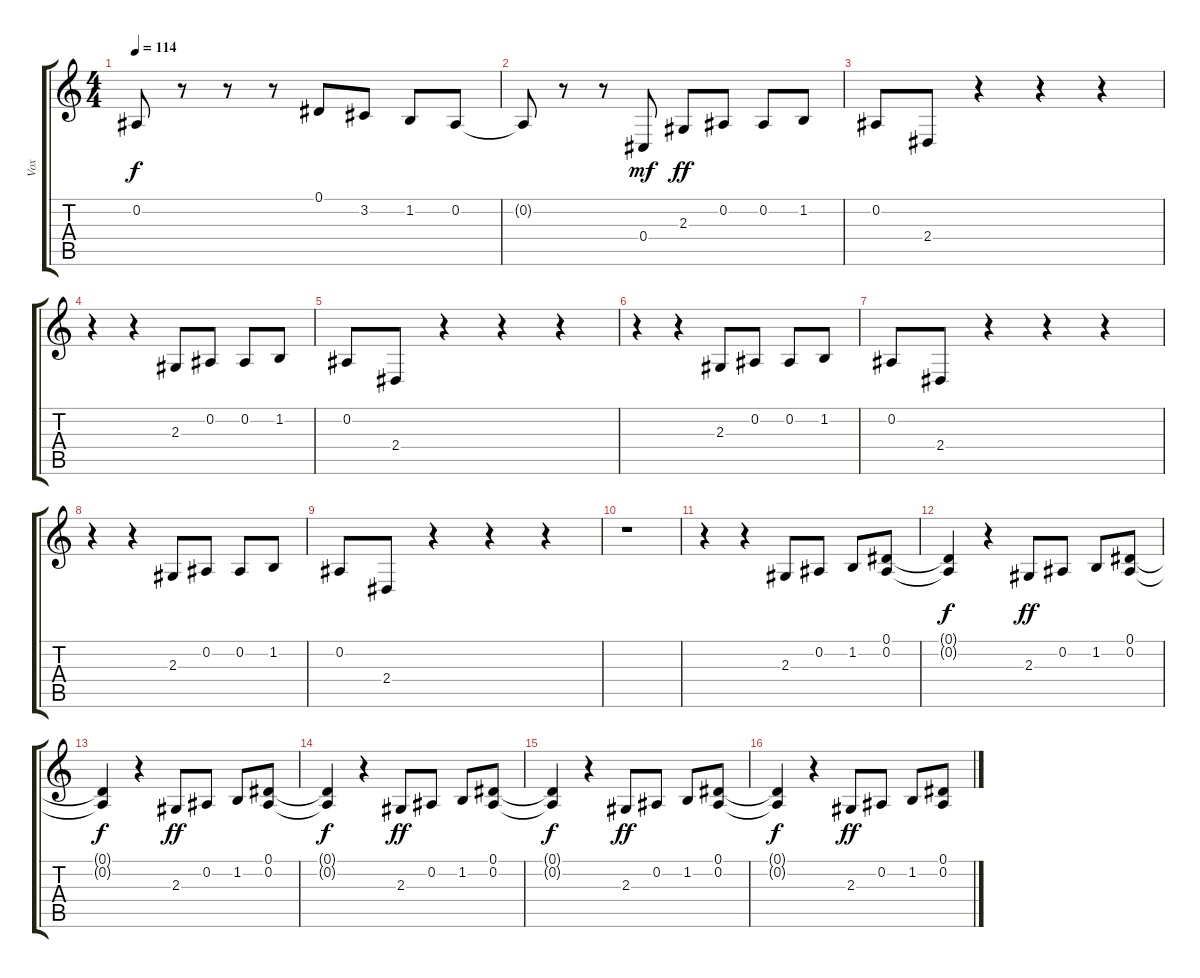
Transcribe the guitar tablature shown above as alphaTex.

\track ("Vox" "Vox") {instrument acousticgrandpiano}
\staff {score tabs}
\tuning (Eb4 Bb3 Gb3 Db3 Ab2 Eb2) {hide}
\ts (4 4)
\tempo 114
\clef g2
\ks c
0.2{t}.8{dy f} r.8 r.8 r.8 0.1.8 3.2.8 1.2.8 0.2.8 |
0.2{t}.8 r.8 r.8 0.4.8{dy mf} 2.3.8{dy ff} 0.2.8 0.2.8 1.2.8 |
0.2.8 2.4.8 r.4 r.4 r.4 |
r.4 r.4 2.3.8 0.2.8 0.2.8 1.2.8 |
0.2.8 2.4.8 r.4 r.4 r.4 |
r.4 r.4 2.3.8 0.2.8 0.2.8 1.2.8 |
0.2.8 2.4.8 r.4 r.4 r.4 |
r.4 r.4 2.3.8 0.2.8 0.2.8 1.2.8 |
0.2.8 2.4.8 r.4 r.4 r.4 |
r.1 |
r.4 r.4 2.3.8 0.2.8 1.2.8 (0.1 0.2).8 |
(0.1{t} 0.2{t}).4{dy f} r.4 2.3.8{dy ff} 0.2.8 1.2.8 (0.1 0.2).8 |
(0.1{t} 0.2{t}).4{dy f} r.4 2.3.8{dy ff} 0.2.8 1.2.8 (0.1 0.2).8 |
(0.1{t} 0.2{t}).4{dy f} r.4 2.3.8{dy ff} 0.2.8 1.2.8 (0.1 0.2).8 |
(0.1{t} 0.2{t}).4{dy f} r.4 2.3.8{dy ff} 0.2.8 1.2.8 (0.1 0.2).8 |
(0.1{t} 0.2{t}).4{dy f} r.4 2.3.8{dy ff} 0.2.8 1.2.8 (0.1 0.2).8
